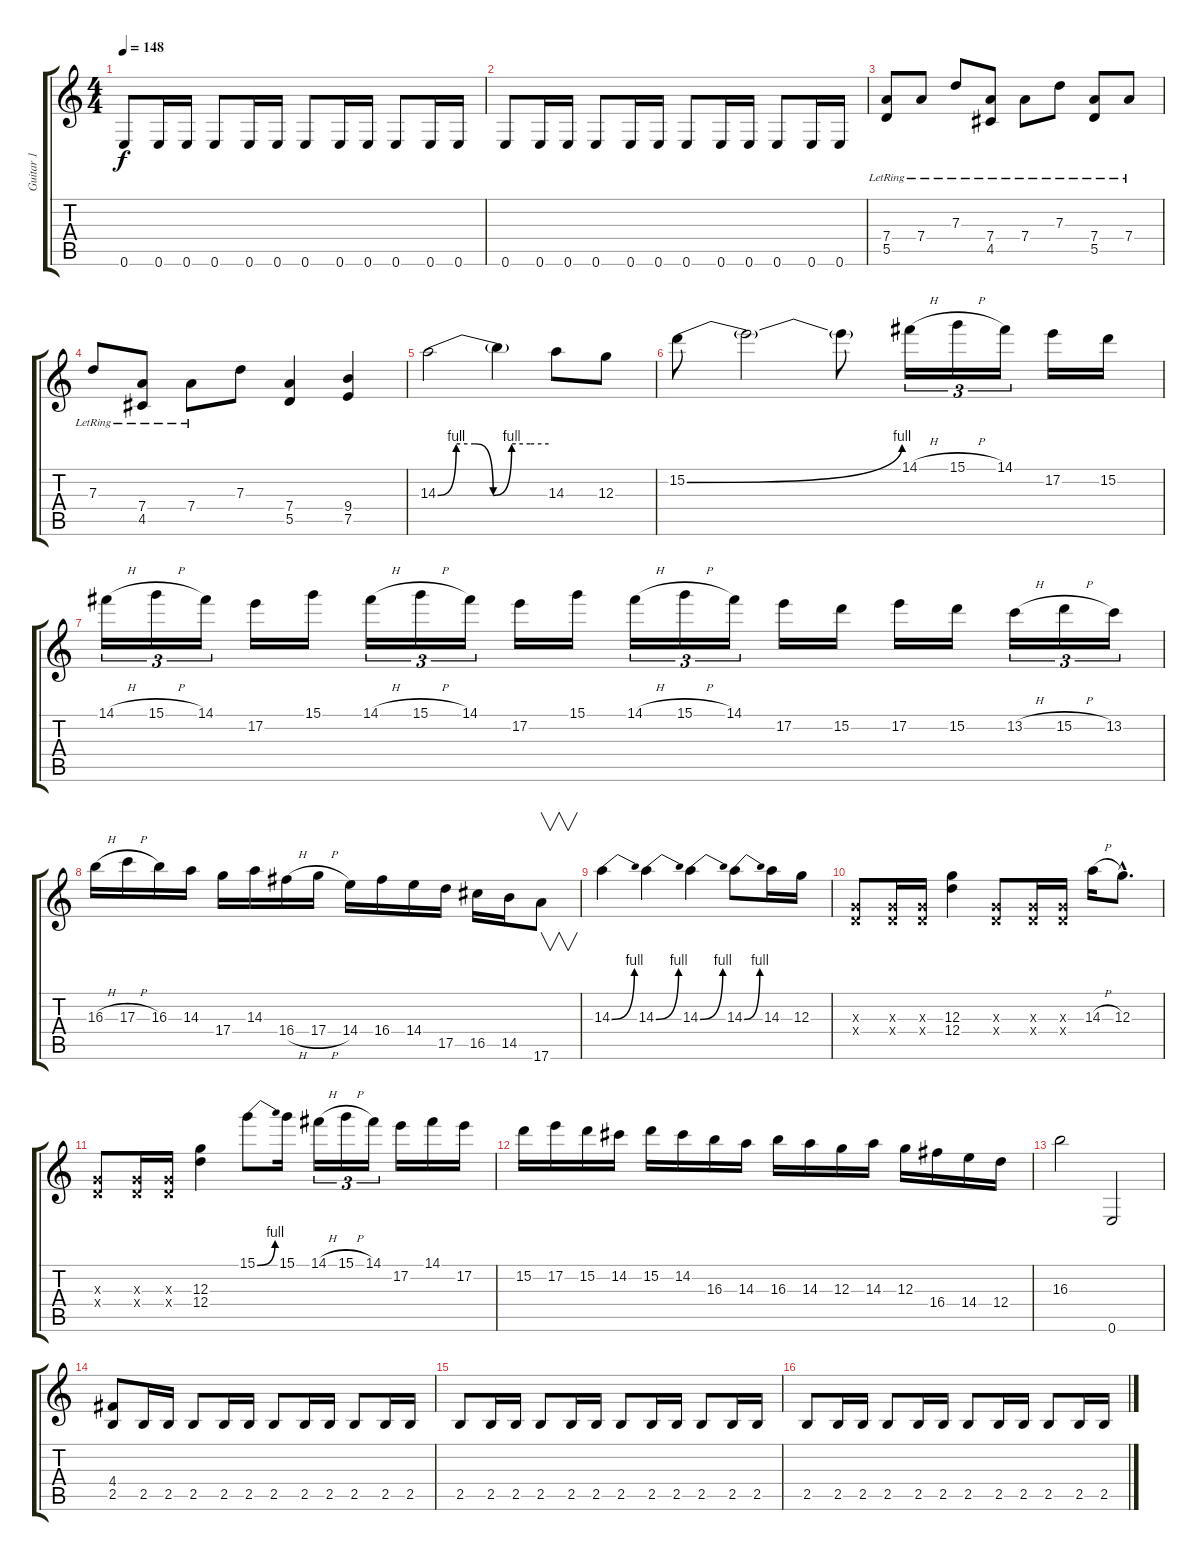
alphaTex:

\track ("Guitar 1" "Guitar 1") {instrument distortionguitar}
\staff {score tabs}
\tuning (E4 B3 G3 D3 A2 E2) {hide}
\ts (4 4)
\tempo 148
\clef g2
\ks c
0.6.8{dy f} 0.6.16 0.6.16 0.6.8 0.6.16 0.6.16 0.6.8 0.6.16 0.6.16 0.6.8 0.6.16 0.6.16 |
0.6.8 0.6.16 0.6.16 0.6.8 0.6.16 0.6.16 0.6.8 0.6.16 0.6.16 0.6.8 0.6.16 0.6.16 |
(7.4 5.5{lr}).8 7.4{lr}.8 7.3{lr}.8 (7.4 4.5{lr}).8 7.4{lr}.8 7.3{lr}.8 (7.4 5.5{lr}).8 7.4{lr}.8 |
7.3{lr}.8 (7.4 4.5{lr}).8 7.4{lr}.8 7.3.8 (7.4 5.5).4 (9.4 7.5).4 |
14.3{be (custom 0 0 10 4 20 4 30 0 40 4 50 4 60 4)}.2 14.3{t}.4 14.3.8 12.3.8 |
15.2{be (bend 0 0 60 4)}.8 15.2{t}.2 15.2{t}.8 14.1{h}.16{tu (3 2)} 15.1{h}.16{tu (3 2)} 14.1.16{tu (3 2)} 17.2.16 15.2.16 |
14.1{h}.16{tu (3 2)} 15.1{h}.16{tu (3 2)} 14.1.16{tu (3 2)} 17.2.16 15.1.16 14.1{h}.16{tu (3 2)} 15.1{h}.16{tu (3 2)} 14.1.16{tu (3 2)} 17.2.16 15.1.16 14.1{h}.16{tu (3 2)} 15.1{h}.16{tu (3 2)} 14.1.16{tu (3 2)} 17.2.16 15.2.16 17.2.16 15.2.16 13.2{h}.16{tu (3 2)} 15.2{h}.16{tu (3 2)} 13.2.16{tu (3 2)} |
16.3{h}.16 17.3{h}.16 16.3.16 14.3.16 17.4.16 14.3.16 16.4{h}.16 17.4{h}.16 14.4.16 16.4.16 14.4.16 17.5.16 16.5.16 14.5.16 17.6.8{v} |
14.3{be (bend 0 0 60 4)}.4 14.3{be (bend 0 0 60 4)}.4 14.3{be (bend 0 0 60 4)}.4 14.3{be (bend 0 0 60 4)}.8 14.3.16 12.3.16 |
(0.3{x} 0.4{x}).8 (0.3{x} 0.4{x}).16 (0.3{x} 0.4{x}).16 (12.3 12.4).4 (0.3{x} 0.4{x}).8 (0.3{x} 0.4{x}).16 (0.3{x} 0.4{x}).16 14.3{h}.16 12.3{hac}.8{d} |
(0.3{x} 0.4{x}).8 (0.3{x} 0.4{x}).16 (0.3{x} 0.4{x}).16 (12.3 12.4).4 15.1{be (bend 0 0 60 4)}.8 15.1.16 14.1{h}.16{tu (3 2)} 15.1{h}.16{tu (3 2)} 14.1.16{tu (3 2)} 17.2.16 14.1.16 17.2.16 |
15.2.16 17.2.16 15.2.16 14.2.16 15.2.16 14.2.16 16.3.16 14.3.16 16.3.16 14.3.16 12.3.16 14.3.16 12.3.16 16.4.16 14.4.16 12.4.16 |
16.3.2 0.6.2 |
(4.4 2.5).8 2.5.16 2.5.16 2.5.8 2.5.16 2.5.16 2.5.8 2.5.16 2.5.16 2.5.8 2.5.16 2.5.16 |
2.5.8 2.5.16 2.5.16 2.5.8 2.5.16 2.5.16 2.5.8 2.5.16 2.5.16 2.5.8 2.5.16 2.5.16 |
2.5.8 2.5.16 2.5.16 2.5.8 2.5.16 2.5.16 2.5.8 2.5.16 2.5.16 2.5.8 2.5.16 2.5.16
